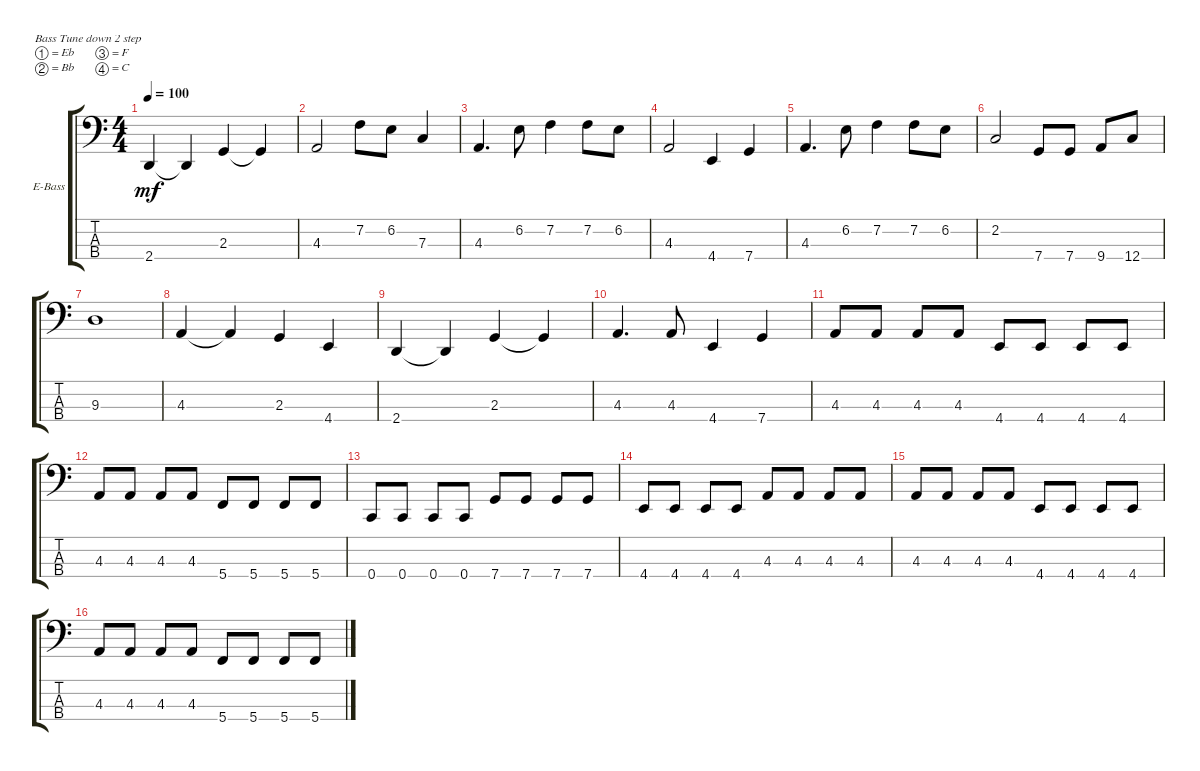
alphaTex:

\defaultSystemsLayout 4
\bracketExtendMode groupsimilarinstruments
\firstSystemTrackNameOrientation horizontal
\otherSystemsTrackNameOrientation horizontal
\track ("Басс Гитара" "E-Bass") {instrument electricbassfinger}
\staff {score tabs}
\tuning (Eb2 Bb1 F1 C1)
\ts (4 4)
\tempo 100
\clef f4
\ks c
2.4.4{dy mf} 2.4{t}.4 2.3.4 2.3{t}.4 |
4.3.2 7.2.8 6.2.8 7.3.4 |
4.3.4{d} 6.2.8 7.2.4 7.2.8 6.2.8 |
4.3.2 4.4.4 7.4.4 |
4.3.4{d} 6.2.8 7.2.4 7.2.8 6.2.8 |
2.2.2 7.4.8 7.4.8 9.4.8 12.4.8 |
9.3.1 |
4.3.4 4.3{t}.4 2.3.4 4.4.4 |
2.4.4 2.4{t}.4 2.3.4 2.3{t}.4 |
4.3.4{d} 4.3.8 4.4.4 7.4.4 |
4.3.8 4.3.8 4.3.8 4.3.8 4.4.8 4.4.8 4.4.8 4.4.8 |
4.3.8 4.3.8 4.3.8 4.3.8 5.4.8 5.4.8 5.4.8 5.4.8 |
0.4.8 0.4.8 0.4.8 0.4.8 7.4.8 7.4.8 7.4.8 7.4.8 |
4.4.8 4.4.8 4.4.8 4.4.8 4.3.8 4.3.8 4.3.8 4.3.8 |
4.3.8 4.3.8 4.3.8 4.3.8 4.4.8 4.4.8 4.4.8 4.4.8 |
4.3.8 4.3.8 4.3.8 4.3.8 5.4.8 5.4.8 5.4.8 5.4.8
